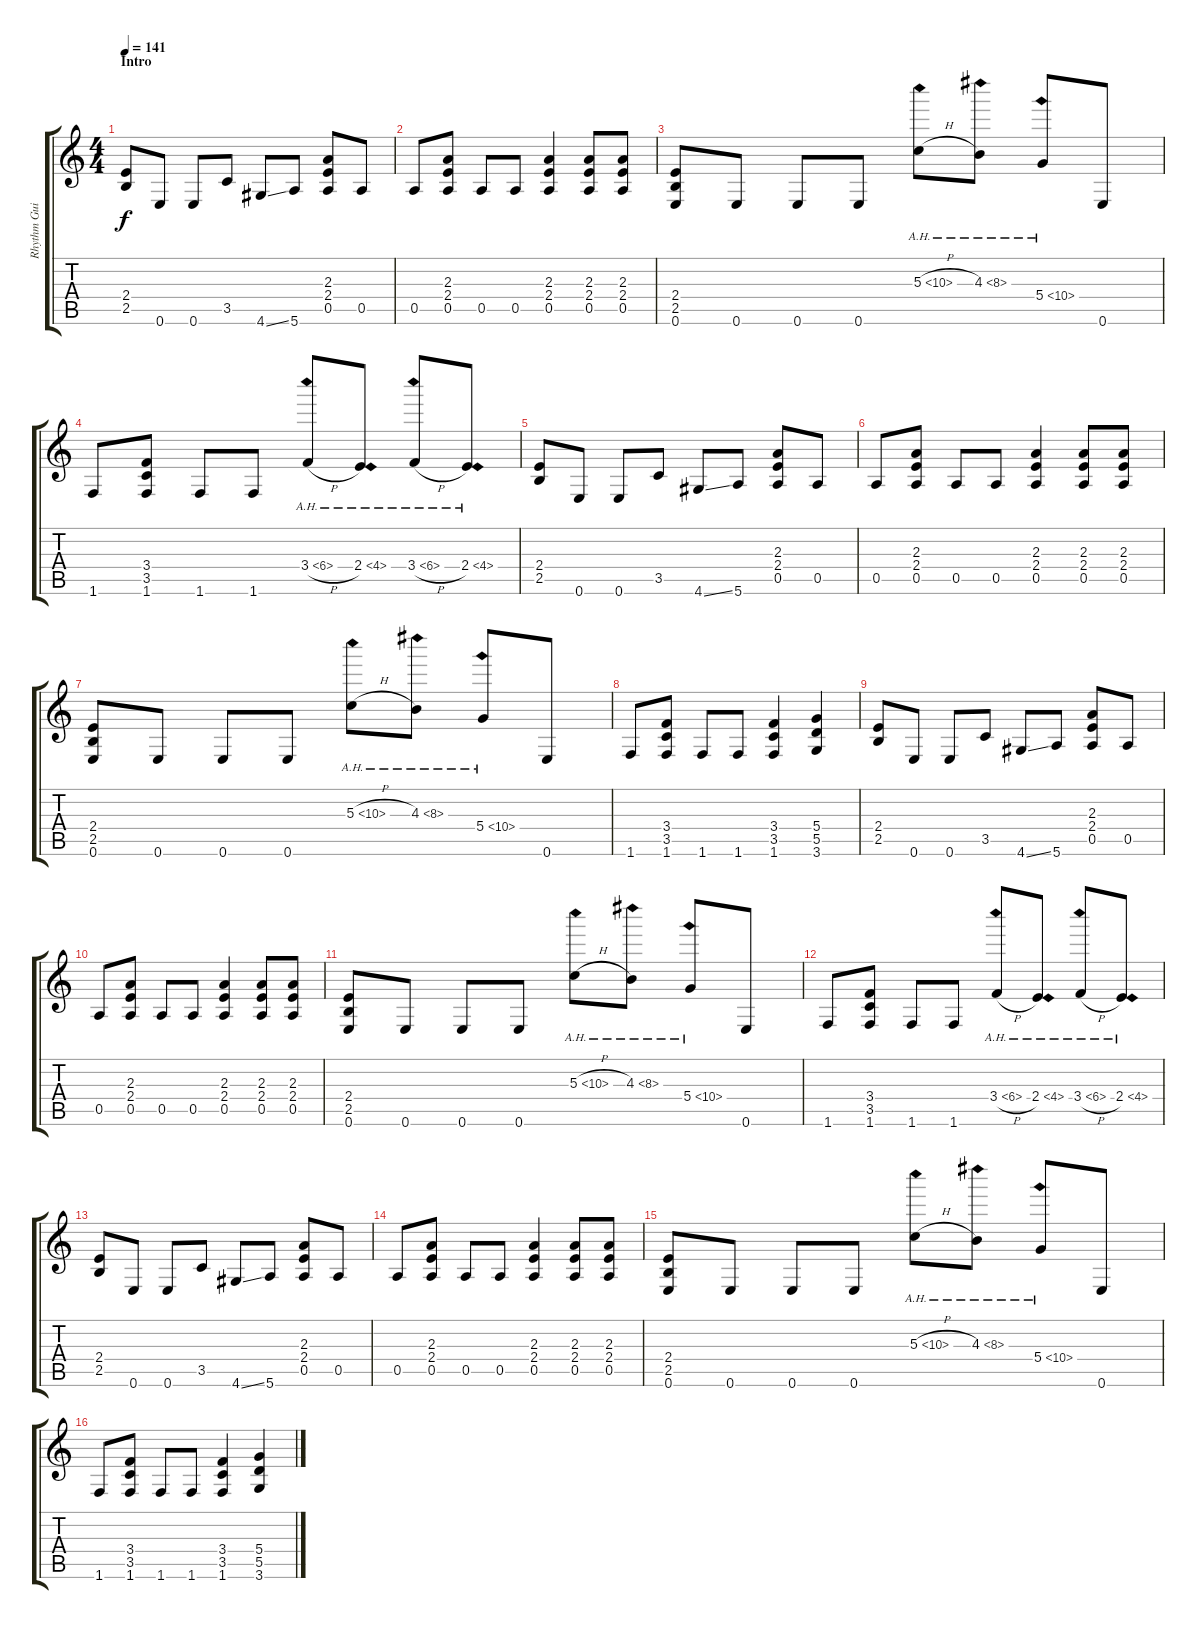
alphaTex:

\track ("Rhythm Guitar" "Rhythm Gui") {instrument distortionguitar}
\staff {score tabs}
\tuning (E4 B3 G3 D3 A2 E2) {hide}
\ts (4 4)
\section ("" "Intro")
\tempo 141
\clef g2
\ks c
(2.4 2.5).8{dy f instrument distortionguitar} 0.6.8 0.6.8 3.5.8 4.6{ss}.8 5.6.8 (2.3 2.4 0.5).8 0.5.8 |
0.5.8 (2.3 2.4 0.5).8 0.5.8 0.5.8 (2.3 2.4 0.5).4 (2.3 2.4 0.5).8 (2.3 2.4 0.5).8 |
(2.4 2.5 0.6).8 0.6.8 0.6.8 0.6.8 5.3{ah 5 h}.8 4.3{ah 4}.8 5.4{ah 5}.8 0.6.8 |
1.6.8 (3.4 3.5 1.6).8 1.6.8 1.6.8 3.4{ah 3 h}.8 2.4{ah 2}.8 3.4{ah 3 h}.8 2.4{ah 2}.8 |
(2.4 2.5).8 0.6.8 0.6.8 3.5.8 4.6{ss}.8 5.6.8 (2.3 2.4 0.5).8 0.5.8 |
0.5.8 (2.3 2.4 0.5).8 0.5.8 0.5.8 (2.3 2.4 0.5).4 (2.3 2.4 0.5).8 (2.3 2.4 0.5).8 |
(2.4 2.5 0.6).8 0.6.8 0.6.8 0.6.8 5.3{ah 5 h}.8 4.3{ah 4}.8 5.4{ah 5}.8 0.6.8 |
1.6.8 (3.4 3.5 1.6).8 1.6.8 1.6.8 (3.4 3.5 1.6).4 (5.4 5.5 3.6).4 |
(2.4 2.5).8 0.6.8 0.6.8 3.5.8 4.6{ss}.8 5.6.8 (2.3 2.4 0.5).8 0.5.8 |
0.5.8 (2.3 2.4 0.5).8 0.5.8 0.5.8 (2.3 2.4 0.5).4 (2.3 2.4 0.5).8 (2.3 2.4 0.5).8 |
(2.4 2.5 0.6).8 0.6.8 0.6.8 0.6.8 5.3{ah 5 h}.8 4.3{ah 4}.8 5.4{ah 5}.8 0.6.8 |
1.6.8 (3.4 3.5 1.6).8 1.6.8 1.6.8 3.4{ah 3 h}.8 2.4{ah 2}.8 3.4{ah 3 h}.8 2.4{ah 2}.8 |
(2.4 2.5).8 0.6.8 0.6.8 3.5.8 4.6{ss}.8 5.6.8 (2.3 2.4 0.5).8 0.5.8 |
0.5.8 (2.3 2.4 0.5).8 0.5.8 0.5.8 (2.3 2.4 0.5).4 (2.3 2.4 0.5).8 (2.3 2.4 0.5).8 |
(2.4 2.5 0.6).8 0.6.8 0.6.8 0.6.8 5.3{ah 5 h}.8 4.3{ah 4}.8 5.4{ah 5}.8 0.6.8 |
1.6.8 (3.4 3.5 1.6).8 1.6.8 1.6.8 (3.4 3.5 1.6).4 (5.4 5.5 3.6).4
